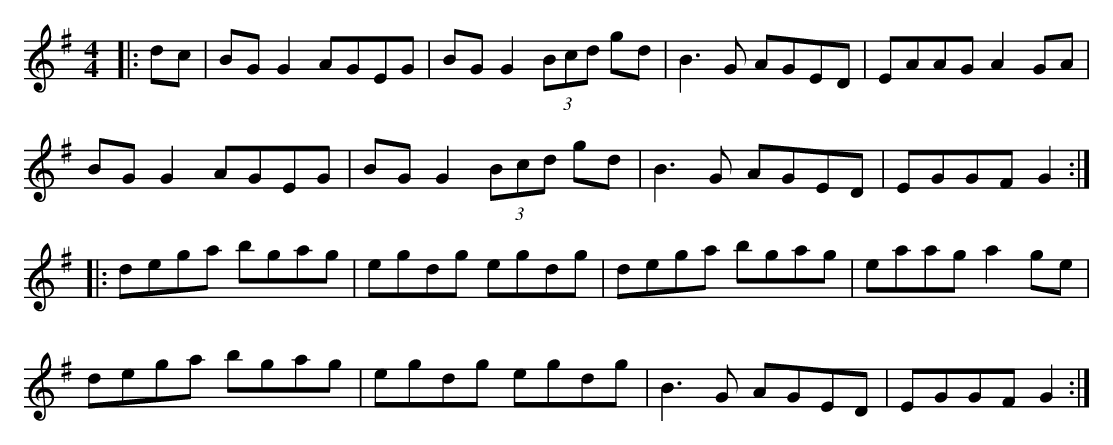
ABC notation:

X:1
M:4/4
K:G
|:dc|BG G2 AGEG|BG G2 (3Bcd gd|B3 G AGED|EAAG A2 GA|
BG G2 AGEG|BG G2 (3Bcd gd|B3G AGED|EGGF G2:|
|:dega bgag|egdg egdg|dega bgag|eaag a2 ge|
dega bgag|egdg egdg|B3 G AGED|EGGF G2:|
